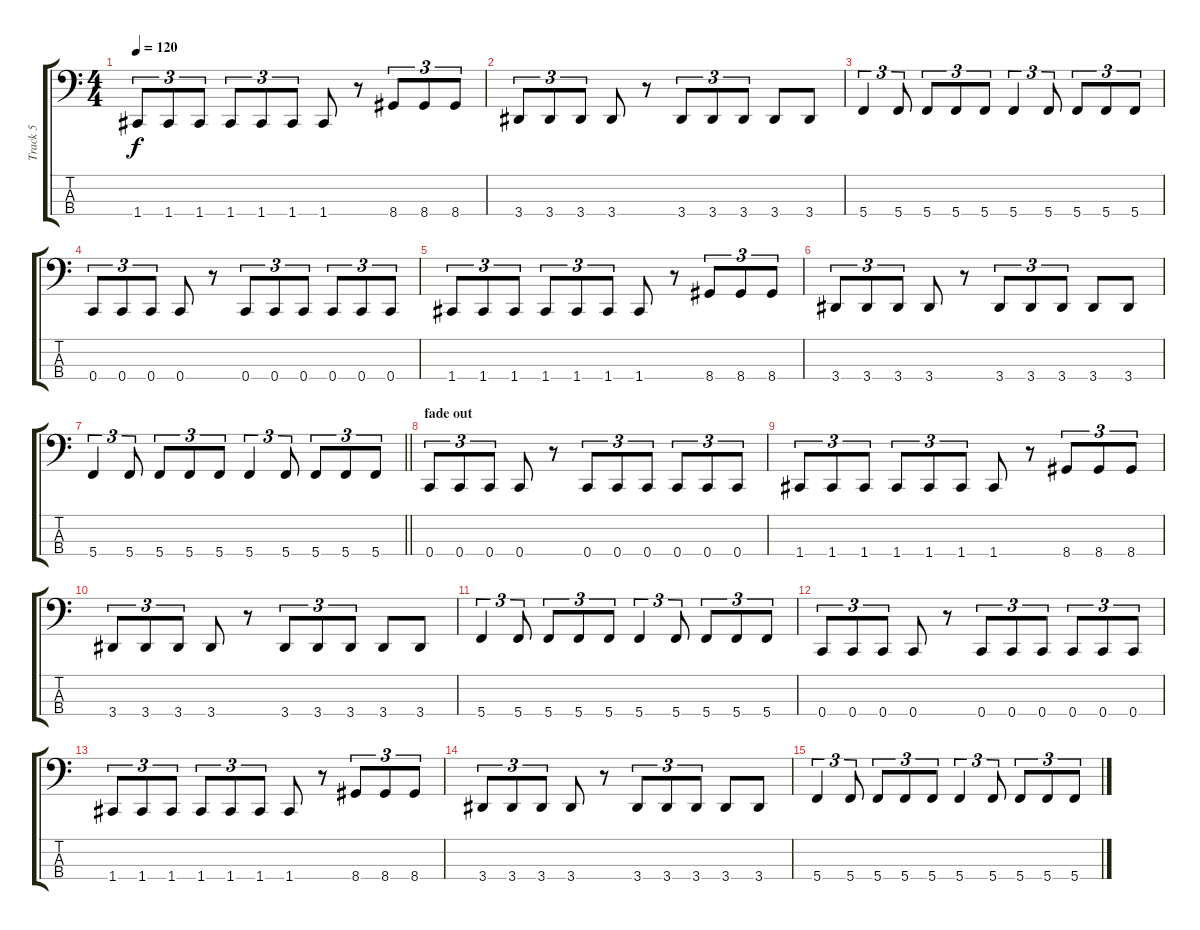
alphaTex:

\track ("Track 5" "Track 5") {instrument electricbasspick}
\staff {score tabs}
\tuning (F2 C2 G1 C1) {hide}
\ts (4 4)
\tempo 120
\clef f4
\ks c
1.4.8{tu (3 2) dy f} 1.4.8{tu (3 2)} 1.4.8{tu (3 2)} 1.4.8{tu (3 2)} 1.4.8{tu (3 2)} 1.4.8{tu (3 2)} 1.4.8 r.8 8.4.8{tu (3 2)} 8.4.8{tu (3 2)} 8.4.8{tu (3 2)} |
3.4.8{tu (3 2)} 3.4.8{tu (3 2)} 3.4.8{tu (3 2)} 3.4.8 r.8 3.4.8{tu (3 2)} 3.4.8{tu (3 2)} 3.4.8{tu (3 2)} 3.4.8 3.4.8 |
5.4.4{tu (3 2)} 5.4.8{tu (3 2)} 5.4.8{tu (3 2)} 5.4.8{tu (3 2)} 5.4.8{tu (3 2)} 5.4.4{tu (3 2)} 5.4.8{tu (3 2)} 5.4.8{tu (3 2)} 5.4.8{tu (3 2)} 5.4.8{tu (3 2)} |
0.4.8{tu (3 2)} 0.4.8{tu (3 2)} 0.4.8{tu (3 2)} 0.4.8 r.8 0.4.8{tu (3 2)} 0.4.8{tu (3 2)} 0.4.8{tu (3 2)} 0.4.8{tu (3 2)} 0.4.8{tu (3 2)} 0.4.8{tu (3 2)} |
1.4.8{tu (3 2)} 1.4.8{tu (3 2)} 1.4.8{tu (3 2)} 1.4.8{tu (3 2)} 1.4.8{tu (3 2)} 1.4.8{tu (3 2)} 1.4.8 r.8 8.4.8{tu (3 2)} 8.4.8{tu (3 2)} 8.4.8{tu (3 2)} |
3.4.8{tu (3 2)} 3.4.8{tu (3 2)} 3.4.8{tu (3 2)} 3.4.8 r.8 3.4.8{tu (3 2)} 3.4.8{tu (3 2)} 3.4.8{tu (3 2)} 3.4.8 3.4.8 |
\barLineRight lightlight
5.4.4{tu (3 2)} 5.4.8{tu (3 2)} 5.4.8{tu (3 2)} 5.4.8{tu (3 2)} 5.4.8{tu (3 2)} 5.4.4{tu (3 2)} 5.4.8{tu (3 2)} 5.4.8{tu (3 2)} 5.4.8{tu (3 2)} 5.4.8{tu (3 2)} |
\section ("" "fade out")
0.4.8{tu (3 2)} 0.4.8{tu (3 2)} 0.4.8{tu (3 2)} 0.4.8 r.8 0.4.8{tu (3 2)} 0.4.8{tu (3 2)} 0.4.8{tu (3 2)} 0.4.8{tu (3 2)} 0.4.8{tu (3 2)} 0.4.8{tu (3 2)} |
1.4.8{tu (3 2)} 1.4.8{tu (3 2)} 1.4.8{tu (3 2)} 1.4.8{tu (3 2)} 1.4.8{tu (3 2)} 1.4.8{tu (3 2)} 1.4.8 r.8 8.4.8{tu (3 2)} 8.4.8{tu (3 2)} 8.4.8{tu (3 2)} |
3.4.8{tu (3 2)} 3.4.8{tu (3 2)} 3.4.8{tu (3 2)} 3.4.8 r.8 3.4.8{tu (3 2)} 3.4.8{tu (3 2)} 3.4.8{tu (3 2)} 3.4.8 3.4.8 |
5.4.4{tu (3 2)} 5.4.8{tu (3 2)} 5.4.8{tu (3 2)} 5.4.8{tu (3 2)} 5.4.8{tu (3 2)} 5.4.4{tu (3 2)} 5.4.8{tu (3 2)} 5.4.8{tu (3 2)} 5.4.8{tu (3 2)} 5.4.8{tu (3 2)} |
0.4.8{tu (3 2)} 0.4.8{tu (3 2)} 0.4.8{tu (3 2)} 0.4.8 r.8 0.4.8{tu (3 2)} 0.4.8{tu (3 2)} 0.4.8{tu (3 2)} 0.4.8{tu (3 2)} 0.4.8{tu (3 2)} 0.4.8{tu (3 2)} |
1.4.8{tu (3 2)} 1.4.8{tu (3 2)} 1.4.8{tu (3 2)} 1.4.8{tu (3 2)} 1.4.8{tu (3 2)} 1.4.8{tu (3 2)} 1.4.8 r.8 8.4.8{tu (3 2)} 8.4.8{tu (3 2)} 8.4.8{tu (3 2)} |
3.4.8{tu (3 2)} 3.4.8{tu (3 2)} 3.4.8{tu (3 2)} 3.4.8 r.8 3.4.8{tu (3 2)} 3.4.8{tu (3 2)} 3.4.8{tu (3 2)} 3.4.8 3.4.8 |
5.4.4{tu (3 2)} 5.4.8{tu (3 2)} 5.4.8{tu (3 2)} 5.4.8{tu (3 2)} 5.4.8{tu (3 2)} 5.4.4{tu (3 2)} 5.4.8{tu (3 2)} 5.4.8{tu (3 2)} 5.4.8{tu (3 2)} 5.4.8{tu (3 2)}
